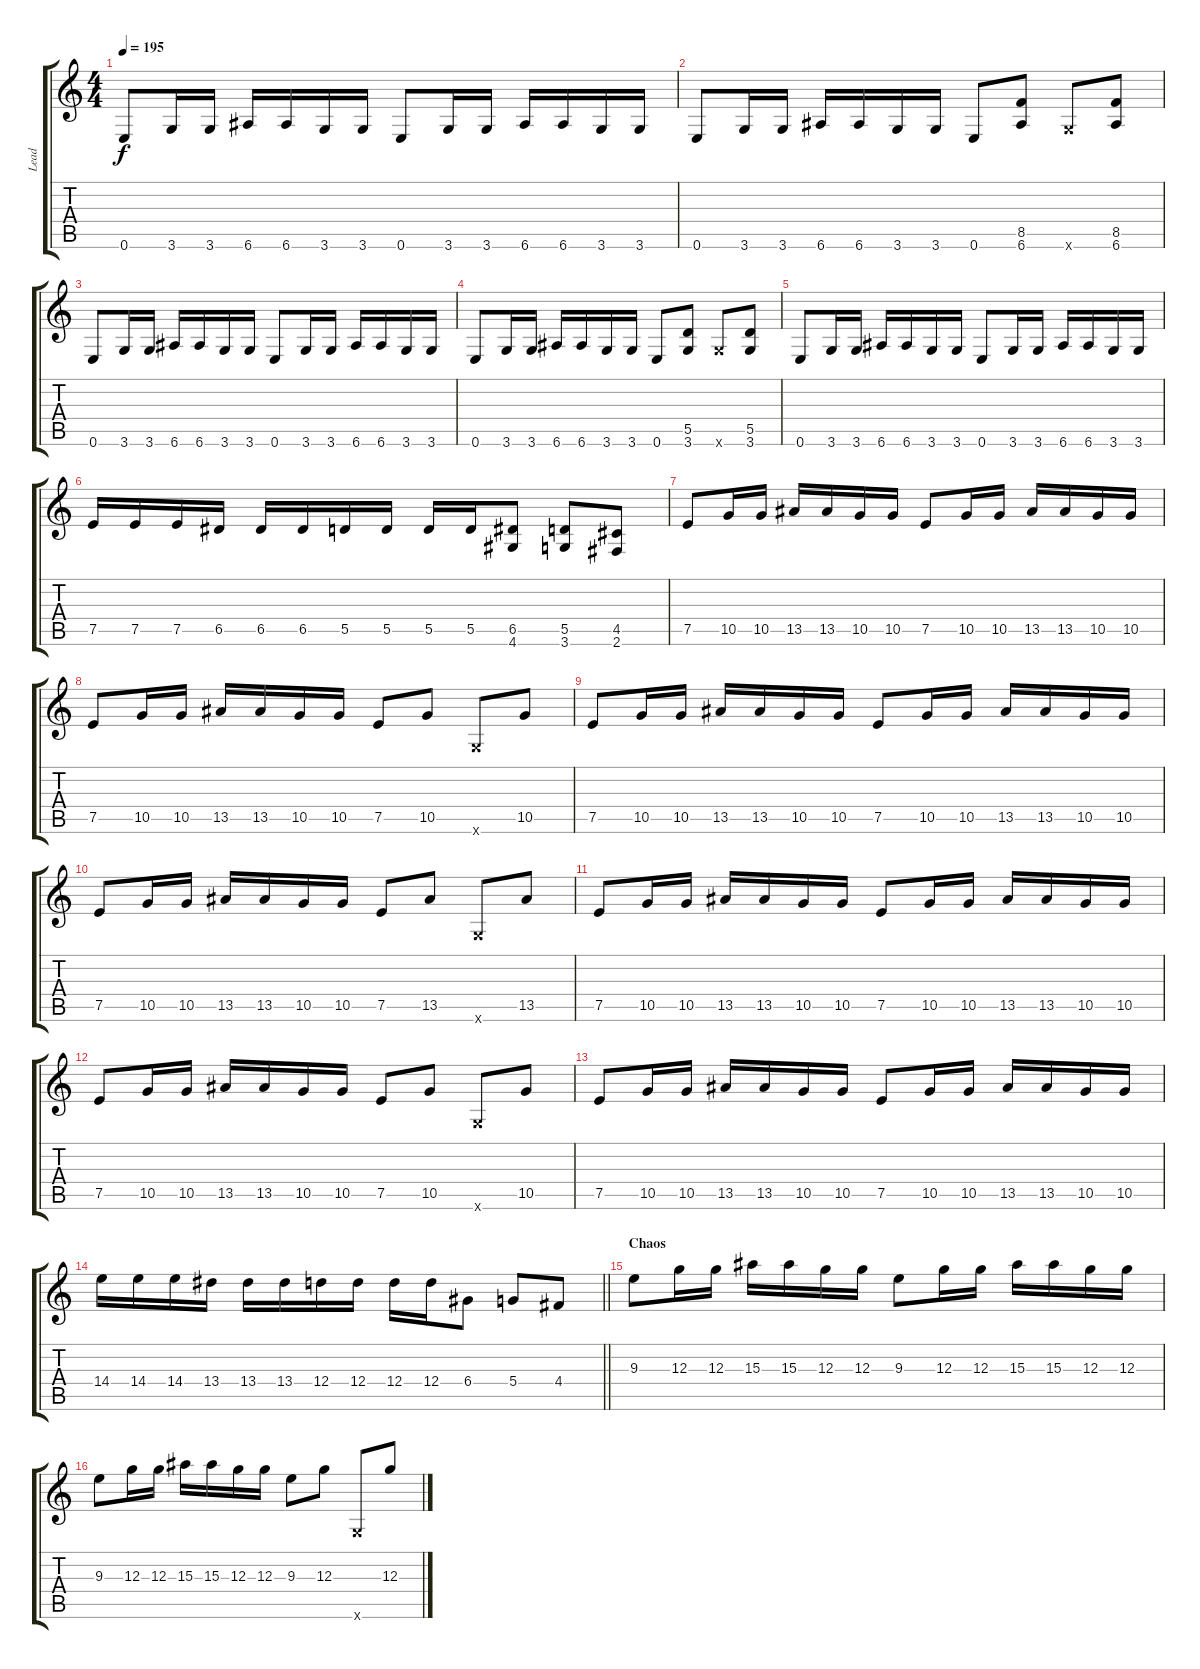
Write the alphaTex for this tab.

\track ("Lead" "Lead") {instrument distortionguitar}
\staff {score tabs}
\tuning (E4 B3 G3 D3 A2 E2) {hide}
\ts (4 4)
\tempo 195
\clef g2
\ks c
0.6.8{dy f} 3.6.16 3.6.16 6.6.16 6.6.16 3.6.16 3.6.16 0.6.8 3.6.16 3.6.16 6.6.16 6.6.16 3.6.16 3.6.16 |
0.6.8 3.6.16 3.6.16 6.6.16 6.6.16 3.6.16 3.6.16 0.6.8 (8.5 6.6).8 3.6{x}.8 (8.5 6.6).8 |
0.6.8 3.6.16 3.6.16 6.6.16 6.6.16 3.6.16 3.6.16 0.6.8 3.6.16 3.6.16 6.6.16 6.6.16 3.6.16 3.6.16 |
0.6.8 3.6.16 3.6.16 6.6.16 6.6.16 3.6.16 3.6.16 0.6.8 (5.5 3.6).8 3.6{x}.8 (5.5 3.6).8 |
0.6.8 3.6.16 3.6.16 6.6.16 6.6.16 3.6.16 3.6.16 0.6.8 3.6.16 3.6.16 6.6.16 6.6.16 3.6.16 3.6.16 |
7.5.16 7.5.16 7.5.16 6.5.16 6.5.16 6.5.16 5.5.16 5.5.16 5.5.16 5.5.16 (6.5 4.6).8 (5.5 3.6).8 (4.5 2.6).8 |
7.5.8 10.5.16 10.5.16 13.5.16 13.5.16 10.5.16 10.5.16 7.5.8 10.5.16 10.5.16 13.5.16 13.5.16 10.5.16 10.5.16 |
7.5.8 10.5.16 10.5.16 13.5.16 13.5.16 10.5.16 10.5.16 7.5.8 10.5.8 3.6{x}.8 10.5.8 |
7.5.8 10.5.16 10.5.16 13.5.16 13.5.16 10.5.16 10.5.16 7.5.8 10.5.16 10.5.16 13.5.16 13.5.16 10.5.16 10.5.16 |
7.5.8 10.5.16 10.5.16 13.5.16 13.5.16 10.5.16 10.5.16 7.5.8 13.5.8 3.6{x}.8 13.5.8 |
7.5.8 10.5.16 10.5.16 13.5.16 13.5.16 10.5.16 10.5.16 7.5.8 10.5.16 10.5.16 13.5.16 13.5.16 10.5.16 10.5.16 |
7.5.8 10.5.16 10.5.16 13.5.16 13.5.16 10.5.16 10.5.16 7.5.8 10.5.8 3.6{x}.8 10.5.8 |
7.5.8 10.5.16 10.5.16 13.5.16 13.5.16 10.5.16 10.5.16 7.5.8 10.5.16 10.5.16 13.5.16 13.5.16 10.5.16 10.5.16 |
\barLineRight lightlight
14.4.16 14.4.16 14.4.16 13.4.16 13.4.16 13.4.16 12.4.16 12.4.16 12.4.16 12.4.16 6.4.8 5.4.8 4.4.8 |
\section ("" "Chaos")
9.3.8 12.3.16 12.3.16 15.3.16 15.3.16 12.3.16 12.3.16 9.3.8 12.3.16 12.3.16 15.3.16 15.3.16 12.3.16 12.3.16 |
9.3.8 12.3.16 12.3.16 15.3.16 15.3.16 12.3.16 12.3.16 9.3.8 12.3.8 3.6{x}.8 12.3.8
